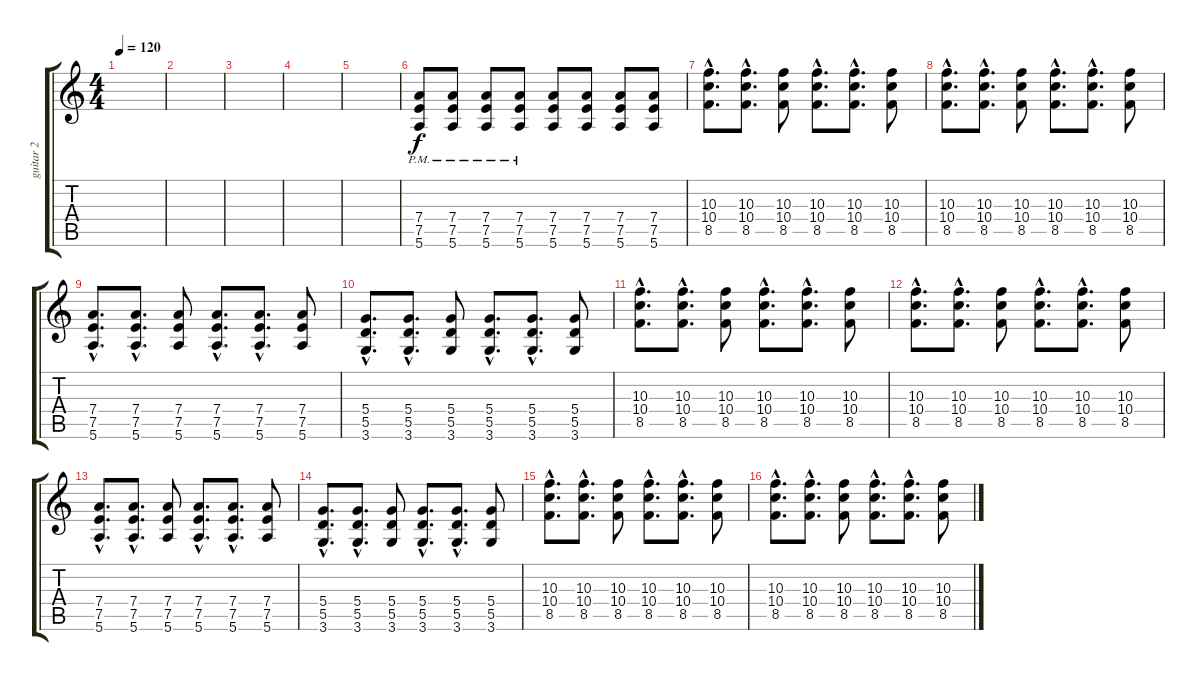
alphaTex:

\track ("guitar 2" "guitar 2") {instrument overdrivenguitar}
\staff {score tabs}
\tuning (E4 B3 G3 D3 A2 E2) {hide}
\ts (4 4)
\tempo 120
\clef g2
\ks c
|
|
|
|
|
(7.4{pm} 7.5{pm} 5.6{pm}).8 (7.4{pm} 7.5{pm} 5.6{pm}).8 (7.4{pm} 7.5{pm} 5.6{pm}).8 (7.4{pm} 7.5{pm} 5.6{pm}).8 (7.4 7.5 5.6).8 (7.4 7.5 5.6).8 (7.4 7.5 5.6).8 (7.4 7.5 5.6).8 |
(10.3{hac} 10.4{hac} 8.5{hac}).8{d} (10.3{hac} 10.4{hac} 8.5{hac}).8{d} (10.3 10.4 8.5).8 (10.3{hac} 10.4{hac} 8.5{hac}).8{d} (10.3{hac} 10.4{hac} 8.5{hac}).8{d} (10.3 10.4 8.5).8 |
(10.3{hac} 10.4{hac} 8.5{hac}).8{d} (10.3{hac} 10.4{hac} 8.5{hac}).8{d} (10.3 10.4 8.5).8 (10.3{hac} 10.4{hac} 8.5{hac}).8{d} (10.3{hac} 10.4{hac} 8.5{hac}).8{d} (10.3 10.4 8.5).8 |
(7.4{hac} 7.5{hac} 5.6{hac}).8{d} (7.4{hac} 7.5{hac} 5.6{hac}).8{d} (7.4 7.5 5.6).8 (7.4{hac} 7.5{hac} 5.6{hac}).8{d} (7.4{hac} 7.5{hac} 5.6{hac}).8{d} (7.4 7.5 5.6).8 |
(5.4{hac} 5.5{hac} 3.6{hac}).8{d} (5.4{hac} 5.5{hac} 3.6{hac}).8{d} (5.4 5.5 3.6).8 (5.4{hac} 5.5{hac} 3.6{hac}).8{d} (5.4{hac} 5.5{hac} 3.6{hac}).8{d} (5.4 5.5 3.6).8 |
(10.3{hac} 10.4{hac} 8.5{hac}).8{d} (10.3{hac} 10.4{hac} 8.5{hac}).8{d} (10.3 10.4 8.5).8 (10.3{hac} 10.4{hac} 8.5{hac}).8{d} (10.3{hac} 10.4{hac} 8.5{hac}).8{d} (10.3 10.4 8.5).8 |
(10.3{hac} 10.4{hac} 8.5{hac}).8{d} (10.3{hac} 10.4{hac} 8.5{hac}).8{d} (10.3 10.4 8.5).8 (10.3{hac} 10.4{hac} 8.5{hac}).8{d} (10.3{hac} 10.4{hac} 8.5{hac}).8{d} (10.3 10.4 8.5).8 |
(7.4{hac} 7.5{hac} 5.6{hac}).8{d} (7.4{hac} 7.5{hac} 5.6{hac}).8{d} (7.4 7.5 5.6).8 (7.4{hac} 7.5{hac} 5.6{hac}).8{d} (7.4{hac} 7.5{hac} 5.6{hac}).8{d} (7.4 7.5 5.6).8 |
(5.4{hac} 5.5{hac} 3.6{hac}).8{d} (5.4{hac} 5.5{hac} 3.6{hac}).8{d} (5.4 5.5 3.6).8 (5.4{hac} 5.5{hac} 3.6{hac}).8{d} (5.4{hac} 5.5{hac} 3.6{hac}).8{d} (5.4 5.5 3.6).8 |
(10.3{hac} 10.4{hac} 8.5{hac}).8{d} (10.3{hac} 10.4{hac} 8.5{hac}).8{d} (10.3 10.4 8.5).8 (10.3{hac} 10.4{hac} 8.5{hac}).8{d} (10.3{hac} 10.4{hac} 8.5{hac}).8{d} (10.3 10.4 8.5).8 |
(10.3{hac} 10.4{hac} 8.5{hac}).8{d} (10.3{hac} 10.4{hac} 8.5{hac}).8{d} (10.3 10.4 8.5).8 (10.3{hac} 10.4{hac} 8.5{hac}).8{d} (10.3{hac} 10.4{hac} 8.5{hac}).8{d} (10.3 10.4 8.5).8
